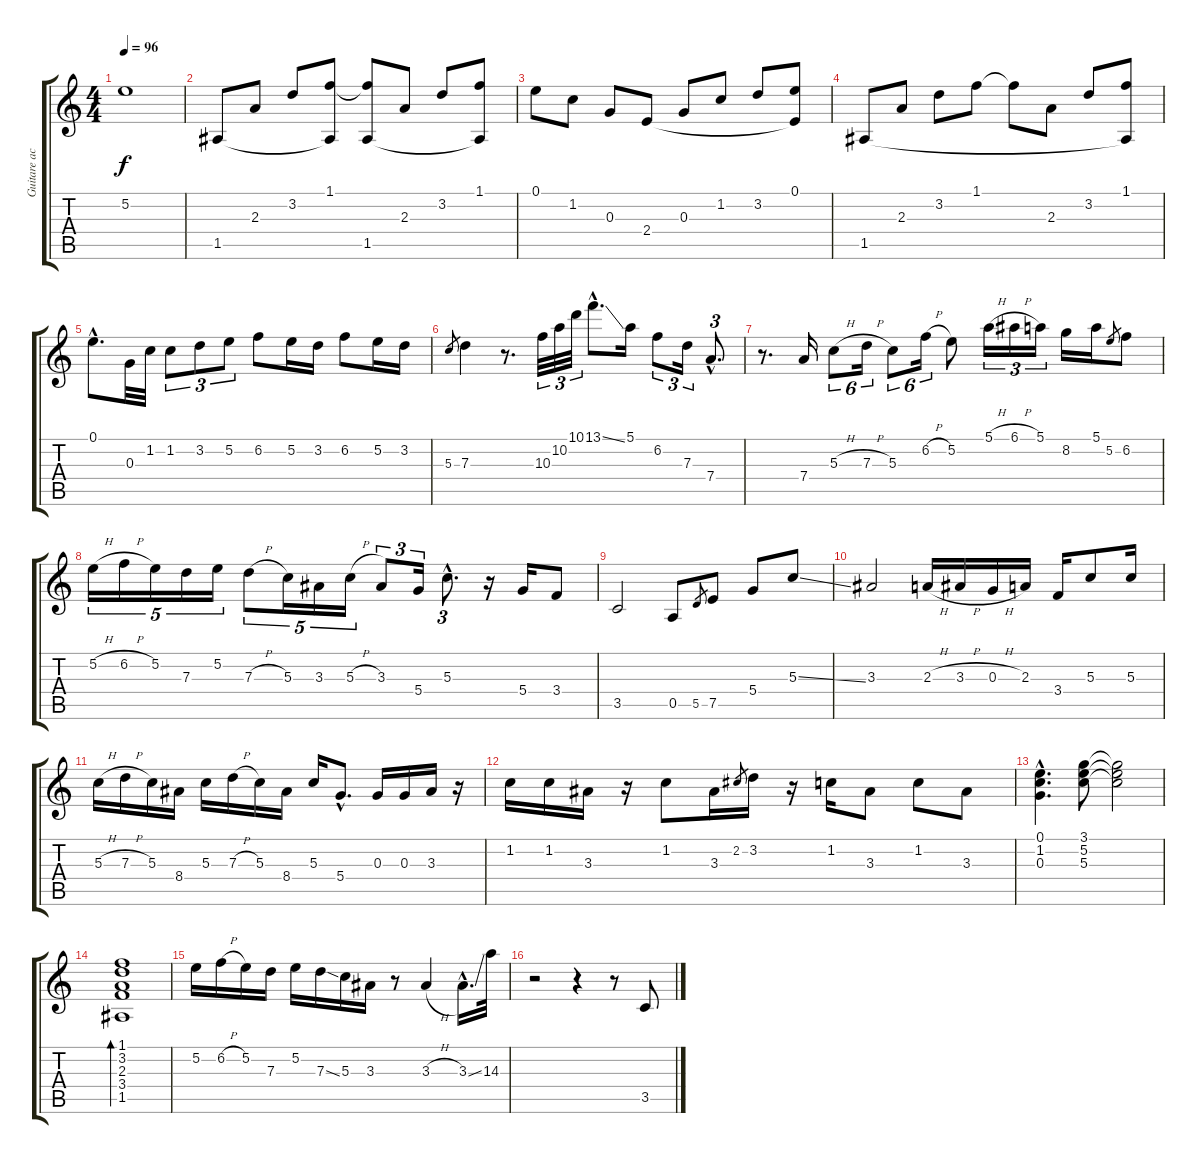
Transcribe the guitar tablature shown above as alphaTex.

\track ("Guitare acoustique" "Guitare ac") {instrument acousticguitarnylon}
\staff {score tabs}
\tuning (E4 B3 G3 D3 A2 E2) {hide}
\ts (4 4)
\tempo 96
\clef g2
\ks c
5.2.1{dy f} |
1.5.8 2.3.8 3.2.8 (1.1 1.5{t}).8 (1.1{t} 1.5).8 2.3.8 3.2.8 (1.1 1.5{t}).8 |
0.1.8 1.2.8 0.3.8 2.4.8 0.3.8 1.2.8 3.2.8 (0.1 2.4{t}).8 |
1.5.8 2.3.8 3.2.8 1.1.8 1.1{t}.8 2.3.8 3.2.8 (1.1 1.5{t}).8 |
0.1{hac}.8{d} 0.3.32 1.2.32 1.2.8{tu (3 2)} 3.2.8{tu (3 2)} 5.2.8{tu (3 2)} 6.2.8 5.2.16 3.2.16 6.2.8 5.2.16 3.2.16 |
5.3.8{gr} 7.3.4 r.8{d} 10.3.32{tu (3 2)} 10.2.32{tu (3 2)} 10.1.32{tu (3 2)} 13.1{ss hac}.8{d} 5.1.16 6.2.8{tu (3 2)} 7.3.16{tu (3 2)} 7.4{hac}.8{d tu (3 2)} |
r.8{d} 7.4.16 5.3{h}.8{tu (6 4)} 7.3{h}.16{tu (6 4)} 5.3.8{tu (6 4)} 6.2{h}.16{tu (6 4)} 5.2.8 5.1{h}.16{tu (3 2)} 6.1{h}.16{tu (3 2)} 5.1.16{tu (3 2)} 8.2.16 5.1.16 5.2.8{gr} 6.2.8 |
5.2{h}.16{tu (5 4)} 6.2{h}.16{tu (5 4)} 5.2.16{tu (5 4)} 7.3.16{tu (5 4)} 5.2.16{tu (5 4)} 7.3{h}.8{tu (5 4)} 5.3.16{tu (5 4)} 3.3.16{tu (5 4)} 5.3{h}.16{tu (5 4)} 3.3.8{tu (3 2)} 5.4.16{tu (3 2)} 5.3{hac}.8{d tu (3 2)} r.16 5.4.16 3.4.8 |
3.5.2 0.5.8 5.5.8{gr} 7.5.8 5.4.8 5.3{ss}.8 |
3.3.2 2.3{h}.16 3.3{h}.16 0.3{h}.16 2.3.16 3.4.16 5.3.8 5.3.16 |
5.3{h}.16 7.3{h}.16 5.3.16 8.4.16 5.3.16 7.3{h}.16 5.3.16 8.4.16 5.3.16 5.4{hac}.8{d} 0.3.16 0.3.16 3.3.16 r.16 |
1.2.16 1.2.16 3.3.16 r.16 1.2.8 3.3.16 2.2.8{gr} 3.2.16 r.16 1.2.16 3.3.8 1.2.8 3.3.8 |
(0.1{hac} 1.2{hac} 0.3{hac}).4{d} (3.1 5.2 5.3).8 (3.1{t} 5.2{t} 5.3{t}).2 |
(1.1 3.2 2.3 3.4 1.5).1{bd 60} |
5.2.16 6.2{h}.16 5.2.16 7.3.16 5.2.16 7.3{ss}.16 5.3.16 3.3.16 r.8 3.3{h}.4 3.3{ss hac}.16{d} 14.3.32 |
r.2 r.4 r.8 3.5.8
